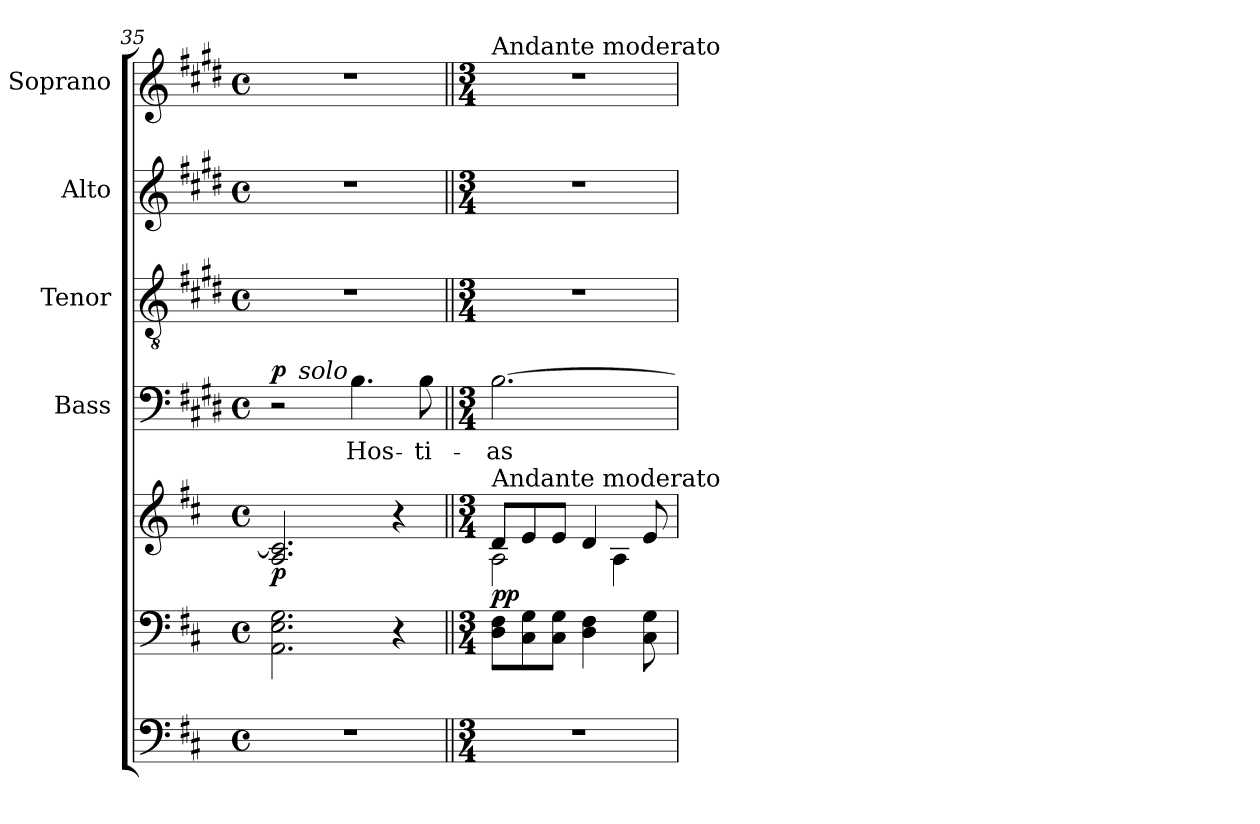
**kern	**kern	**kern	**dynam	**kern	**text	**dynam	**kern	**kern	**kern
*part6	*part5	*part5	*part5	*part4	*part4	*part4	*part3	*part2	*part1
*staff7	*staff6	*staff5	*staff5/6	*staff4	*staff4	*staff4	*staff3	*staff2	*staff1
*	*	*	*	*I"Bass	*	*	*I"Tenor	*I"Alto	*I"Soprano
*	*	*	*	*I'B	*	*	*I'T	*I'A	*I'S
*clefF4	*clefF4	*clefG2	*	*clefF4	*	*	*clefGv2	*clefG2	*clefG2
*	*	*	*	*ITrd1c2	*	*	*ITrd1c2	*ITrd1c2	*ITrd1c2
*k[f#c#]	*k[f#c#]	*k[f#c#]	*	*k[f#c#]	*	*	*k[f#c#]	*k[f#c#]	*k[f#c#]
*D:	*D:	*D:	*	*D:	*	*	*D:	*D:	*D:
*M4/4	*M4/4	*M4/4	*	*M4/4	*	*	*M4/4	*M4/4	*M4/4
*met(c)	*met(c)	*met(c)	*	*met(c)	*	*	*met(c)	*met(c)	*met(c)
=35	=35	=35	=35	=35	=35	=35	=35	=35	=35
!	!	!	!LO:DY:b	!	!	!LO:DY:b	!	!	!
*	*	*	*	*^	*	*	*	*	*
1r	2.AA\ 2.E\ 2.G\	2.A/ 2.c#/]	p	2r	8ryy	.	p	1r	1r	1r
!	!	!	!	!	!LO:TX:a:i:t=solo	!	!	!	!	!
.	.	.	.	.	2..ryy	.	.	.	.	.
.	.	.	.	4.A\	.	Hos-	.	.	.	.
.	4r	4r	.	.	.	.	.	.	.	.
.	.	.	.	8A\	.	-ti-	.	.	.	.
*	*	*	*	*v	*v	*	*	*	*	*
=36||	=36||	=36||	=36||	=36||	=36||	=36||	=36||	=36||	=36||
*M3/4	*M3/4	*M3/4	*	*M3/4	*	*	*M3/4	*M3/4	*M3/4
*	*	*^	*	*^	*	*	*	*	*
!	!	!	!	!	!	!	!	!	!	!	!LO:TX:a:t=Andante moderato
!	!	!LO:TX:a:t=Andante moderato	!	!	!	!	!	!	!	!	!
!	!	!	!	!LO:DY:b	!	!	!	!	!	!	!
*	*	*	*	*	*v	*v	*	*	*	*	*
2.r	8D\ 8F#\L	8d/L	2A\	pp	[2.A\	-as	.	2.r	2.r	2.r
.	8C#\ 8G\	8e/	.	.	.	.	.	.	.	.
.	8C#\ 8G\J	8e/J	.	.	.	.	.	.	.	.
.	4D\ 4F#\	4d/	.	.	.	.	.	.	.	.
.	.	.	4A\	.	.	.	.	.	.	.
.	8C#\ 8G\	8e/	.	.	.	.	.	.	.	.
*	*	*v	*v	*	*	*	*	*	*	*
=	=	=	=	=	=	=	=	=	=
*-	*-	*-	*-	*-	*-	*-	*-	*-	*-
